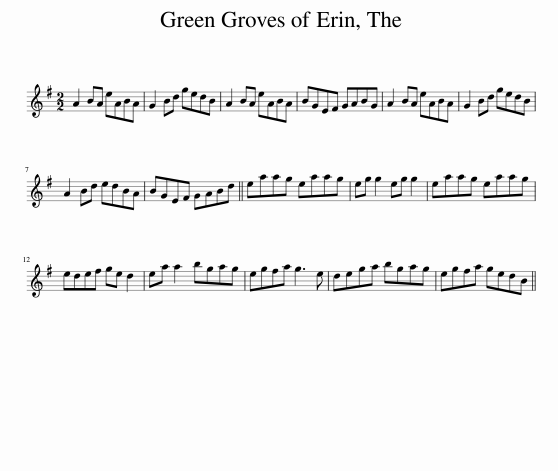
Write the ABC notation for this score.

X:1
L:1/8
M:2/2
I:linebreak $
K:G
V:1 treble
V:1
 A2 BA eABA | G2 Bd gedB | A2 BA eABA | BGEF GABG | A2 BA eABA | %5
 G2 Bd gedB |$ A2 Bd edBA | BGEF GABd || eaag eaag | eg g2 eg g2 | %10
 eaag eaag |$ edef ge d2 | ea a2 bgag | egfa g3 e | dega bgag | %15
 egfa gedB || %16
